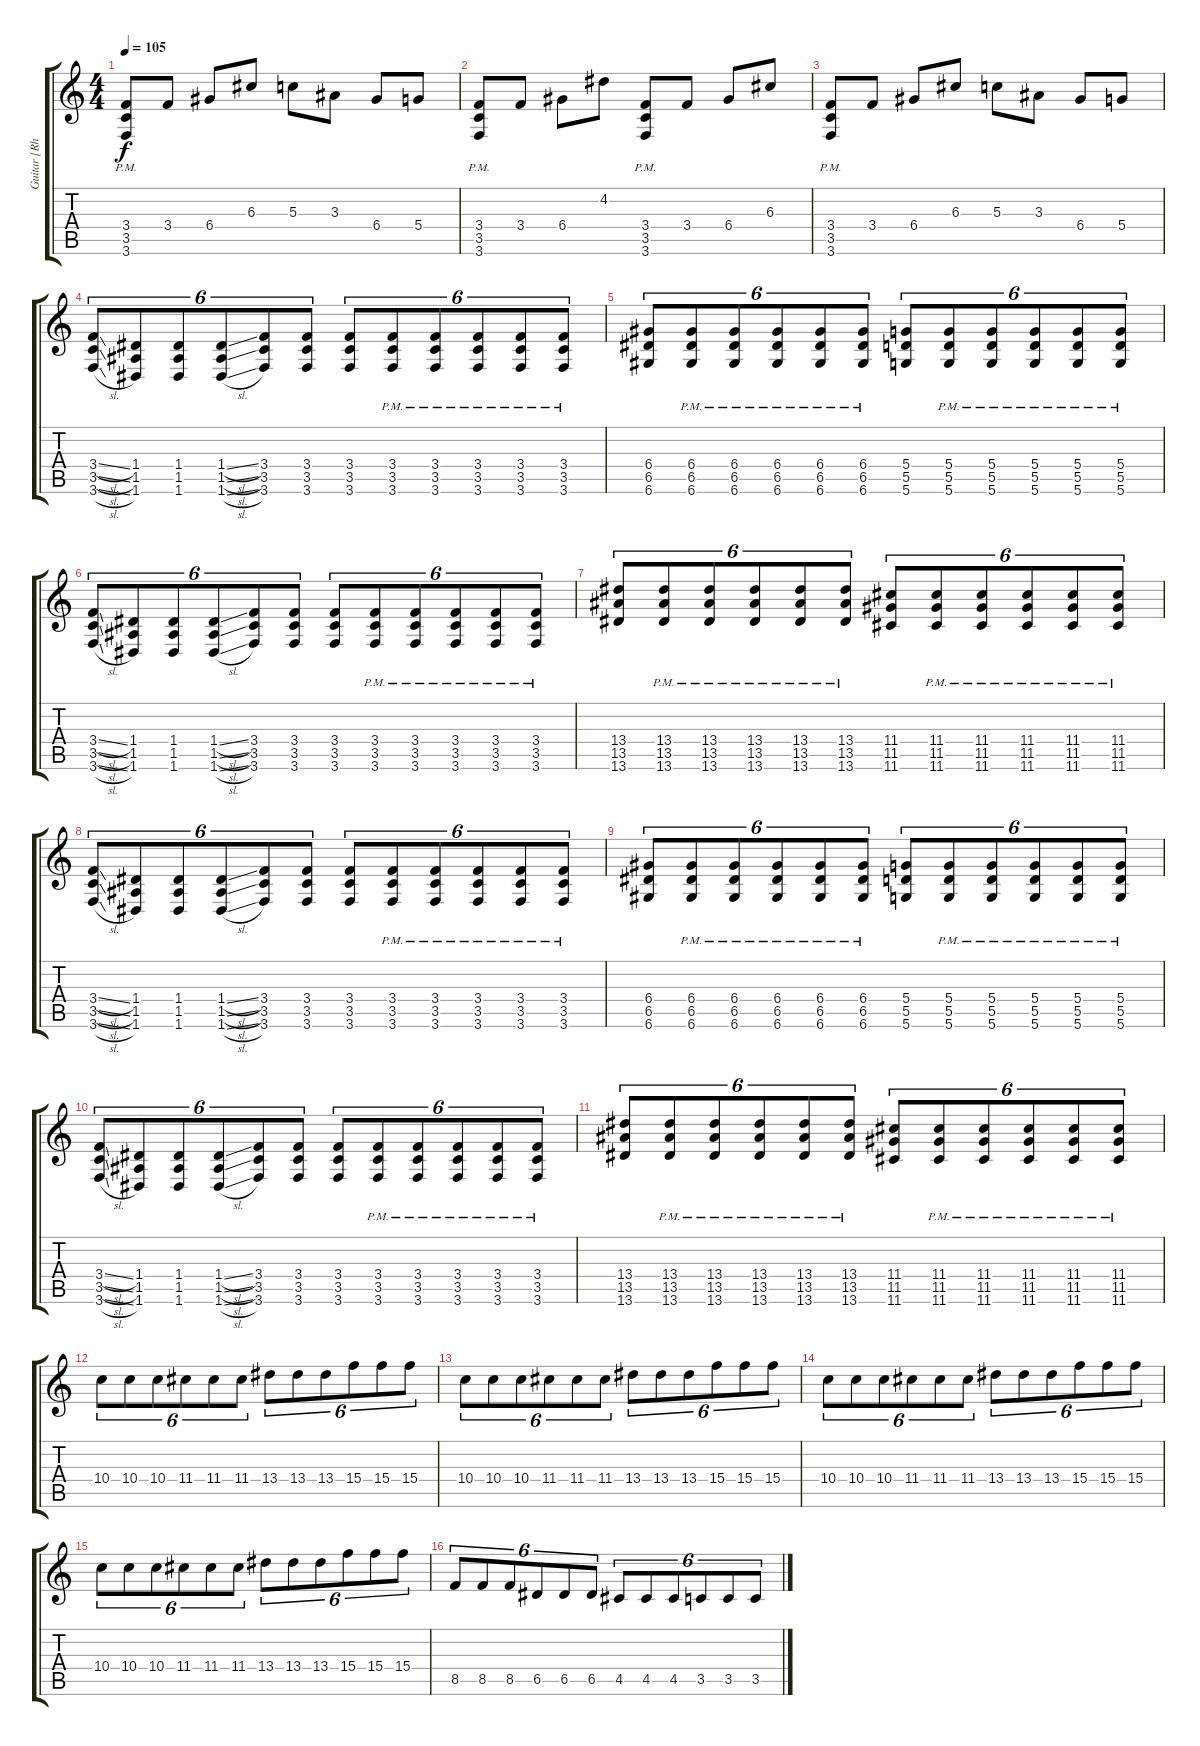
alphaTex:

\track ("Guitar [Rhythm]" "Guitar [Rh") {instrument electricguitarclean}
\staff {score tabs}
\tuning (E4 B3 G3 D3 A2 D2) {hide}
\ts (4 4)
\tempo 105
\clef g2
\ks c
(3.4{pm} 3.5{pm} 3.6{pm}).8{dy f} 3.4.8 6.4.8 6.3.8 5.3.8 3.3.8 6.4.8 5.4.8 |
(3.4{pm} 3.5{pm} 3.6{pm}).8 3.4.8 6.4.8 4.2.8 (3.4{pm} 3.5{pm} 3.6{pm}).8 3.4.8 6.4.8 6.3.8 |
(3.4{pm} 3.5{pm} 3.6{pm}).8 3.4.8 6.4.8 6.3.8 5.3.8 3.3.8 6.4.8 5.4.8 |
(3.4{sl} 3.5{sl} 3.6{sl}).8{tu (6 4)} (1.4 1.5 1.6).8{tu (6 4)} (1.4 1.5 1.6).8{tu (6 4)} (1.4{sl} 1.5{sl} 1.6{sl}).8{tu (6 4)} (3.4 3.5 3.6).8{tu (6 4)} (3.4 3.5 3.6).8{tu (6 4)} (3.4 3.5 3.6).8{tu (6 4)} (3.4{pm} 3.5{pm} 3.6{pm}).8{tu (6 4)} (3.4{pm} 3.5{pm} 3.6{pm}).8{tu (6 4)} (3.4{pm} 3.5{pm} 3.6{pm}).8{tu (6 4)} (3.4{pm} 3.5{pm} 3.6{pm}).8{tu (6 4)} (3.4{pm} 3.5{pm} 3.6{pm}).8{tu (6 4)} |
(6.4 6.5 6.6).8{tu (6 4)} (6.4{pm} 6.5{pm} 6.6{pm}).8{tu (6 4)} (6.4{pm} 6.5{pm} 6.6{pm}).8{tu (6 4)} (6.4{pm} 6.5{pm} 6.6{pm}).8{tu (6 4)} (6.4{pm} 6.5{pm} 6.6{pm}).8{tu (6 4)} (6.4{pm} 6.5{pm} 6.6{pm}).8{tu (6 4)} (5.4 5.5 5.6).8{tu (6 4)} (5.4{pm} 5.5{pm} 5.6{pm}).8{tu (6 4)} (5.4{pm} 5.5{pm} 5.6{pm}).8{tu (6 4)} (5.4{pm} 5.5{pm} 5.6{pm}).8{tu (6 4)} (5.4{pm} 5.5{pm} 5.6{pm}).8{tu (6 4)} (5.4{pm} 5.5{pm} 5.6{pm}).8{tu (6 4)} |
(3.4{sl} 3.5{sl} 3.6{sl}).8{tu (6 4)} (1.4 1.5 1.6).8{tu (6 4)} (1.4 1.5 1.6).8{tu (6 4)} (1.4{sl} 1.5{sl} 1.6{sl}).8{tu (6 4)} (3.4 3.5 3.6).8{tu (6 4)} (3.4 3.5 3.6).8{tu (6 4)} (3.4 3.5 3.6).8{tu (6 4)} (3.4{pm} 3.5{pm} 3.6{pm}).8{tu (6 4)} (3.4{pm} 3.5{pm} 3.6{pm}).8{tu (6 4)} (3.4{pm} 3.5{pm} 3.6{pm}).8{tu (6 4)} (3.4{pm} 3.5{pm} 3.6{pm}).8{tu (6 4)} (3.4{pm} 3.5{pm} 3.6{pm}).8{tu (6 4)} |
(13.4 13.5 13.6).8{tu (6 4)} (13.4{pm} 13.5{pm} 13.6{pm}).8{tu (6 4)} (13.4{pm} 13.5{pm} 13.6{pm}).8{tu (6 4)} (13.4{pm} 13.5{pm} 13.6{pm}).8{tu (6 4)} (13.4{pm} 13.5{pm} 13.6{pm}).8{tu (6 4)} (13.4{pm} 13.5{pm} 13.6{pm}).8{tu (6 4)} (11.4 11.5 11.6).8{tu (6 4)} (11.4{pm} 11.5{pm} 11.6{pm}).8{tu (6 4)} (11.4{pm} 11.5{pm} 11.6{pm}).8{tu (6 4)} (11.4{pm} 11.5{pm} 11.6{pm}).8{tu (6 4)} (11.4{pm} 11.5{pm} 11.6{pm}).8{tu (6 4)} (11.4{pm} 11.5{pm} 11.6{pm}).8{tu (6 4)} |
(3.4{sl} 3.5{sl} 3.6{sl}).8{tu (6 4)} (1.4 1.5 1.6).8{tu (6 4)} (1.4 1.5 1.6).8{tu (6 4)} (1.4{sl} 1.5{sl} 1.6{sl}).8{tu (6 4)} (3.4 3.5 3.6).8{tu (6 4)} (3.4 3.5 3.6).8{tu (6 4)} (3.4 3.5 3.6).8{tu (6 4)} (3.4{pm} 3.5{pm} 3.6{pm}).8{tu (6 4)} (3.4{pm} 3.5{pm} 3.6{pm}).8{tu (6 4)} (3.4{pm} 3.5{pm} 3.6{pm}).8{tu (6 4)} (3.4{pm} 3.5{pm} 3.6{pm}).8{tu (6 4)} (3.4{pm} 3.5{pm} 3.6{pm}).8{tu (6 4)} |
(6.4 6.5 6.6).8{tu (6 4)} (6.4{pm} 6.5{pm} 6.6{pm}).8{tu (6 4)} (6.4{pm} 6.5{pm} 6.6{pm}).8{tu (6 4)} (6.4{pm} 6.5{pm} 6.6{pm}).8{tu (6 4)} (6.4{pm} 6.5{pm} 6.6{pm}).8{tu (6 4)} (6.4{pm} 6.5{pm} 6.6{pm}).8{tu (6 4)} (5.4 5.5 5.6).8{tu (6 4)} (5.4{pm} 5.5{pm} 5.6{pm}).8{tu (6 4)} (5.4{pm} 5.5{pm} 5.6{pm}).8{tu (6 4)} (5.4{pm} 5.5{pm} 5.6{pm}).8{tu (6 4)} (5.4{pm} 5.5{pm} 5.6{pm}).8{tu (6 4)} (5.4{pm} 5.5{pm} 5.6{pm}).8{tu (6 4)} |
(3.4{sl} 3.5{sl} 3.6{sl}).8{tu (6 4)} (1.4 1.5 1.6).8{tu (6 4)} (1.4 1.5 1.6).8{tu (6 4)} (1.4{sl} 1.5{sl} 1.6{sl}).8{tu (6 4)} (3.4 3.5 3.6).8{tu (6 4)} (3.4 3.5 3.6).8{tu (6 4)} (3.4 3.5 3.6).8{tu (6 4)} (3.4{pm} 3.5{pm} 3.6{pm}).8{tu (6 4)} (3.4{pm} 3.5{pm} 3.6{pm}).8{tu (6 4)} (3.4{pm} 3.5{pm} 3.6{pm}).8{tu (6 4)} (3.4{pm} 3.5{pm} 3.6{pm}).8{tu (6 4)} (3.4{pm} 3.5{pm} 3.6{pm}).8{tu (6 4)} |
(13.4 13.5 13.6).8{tu (6 4)} (13.4{pm} 13.5{pm} 13.6{pm}).8{tu (6 4)} (13.4{pm} 13.5{pm} 13.6{pm}).8{tu (6 4)} (13.4{pm} 13.5{pm} 13.6{pm}).8{tu (6 4)} (13.4{pm} 13.5{pm} 13.6{pm}).8{tu (6 4)} (13.4{pm} 13.5{pm} 13.6{pm}).8{tu (6 4)} (11.4 11.5 11.6).8{tu (6 4)} (11.4{pm} 11.5{pm} 11.6{pm}).8{tu (6 4)} (11.4{pm} 11.5{pm} 11.6{pm}).8{tu (6 4)} (11.4{pm} 11.5{pm} 11.6{pm}).8{tu (6 4)} (11.4{pm} 11.5{pm} 11.6{pm}).8{tu (6 4)} (11.4{pm} 11.5{pm} 11.6{pm}).8{tu (6 4)} |
10.4.8{tu (6 4)} 10.4.8{tu (6 4)} 10.4.8{tu (6 4)} 11.4.8{tu (6 4)} 11.4.8{tu (6 4)} 11.4.8{tu (6 4)} 13.4.8{tu (6 4)} 13.4.8{tu (6 4)} 13.4.8{tu (6 4)} 15.4.8{tu (6 4)} 15.4.8{tu (6 4)} 15.4.8{tu (6 4)} |
10.4.8{tu (6 4)} 10.4.8{tu (6 4)} 10.4.8{tu (6 4)} 11.4.8{tu (6 4)} 11.4.8{tu (6 4)} 11.4.8{tu (6 4)} 13.4.8{tu (6 4)} 13.4.8{tu (6 4)} 13.4.8{tu (6 4)} 15.4.8{tu (6 4)} 15.4.8{tu (6 4)} 15.4.8{tu (6 4)} |
10.4.8{tu (6 4)} 10.4.8{tu (6 4)} 10.4.8{tu (6 4)} 11.4.8{tu (6 4)} 11.4.8{tu (6 4)} 11.4.8{tu (6 4)} 13.4.8{tu (6 4)} 13.4.8{tu (6 4)} 13.4.8{tu (6 4)} 15.4.8{tu (6 4)} 15.4.8{tu (6 4)} 15.4.8{tu (6 4)} |
10.4.8{tu (6 4)} 10.4.8{tu (6 4)} 10.4.8{tu (6 4)} 11.4.8{tu (6 4)} 11.4.8{tu (6 4)} 11.4.8{tu (6 4)} 13.4.8{tu (6 4)} 13.4.8{tu (6 4)} 13.4.8{tu (6 4)} 15.4.8{tu (6 4)} 15.4.8{tu (6 4)} 15.4.8{tu (6 4)} |
8.5.8{tu (6 4)} 8.5.8{tu (6 4)} 8.5.8{tu (6 4)} 6.5.8{tu (6 4)} 6.5.8{tu (6 4)} 6.5.8{tu (6 4)} 4.5.8{tu (6 4)} 4.5.8{tu (6 4)} 4.5.8{tu (6 4)} 3.5.8{tu (6 4)} 3.5.8{tu (6 4)} 3.5.8{tu (6 4)}
